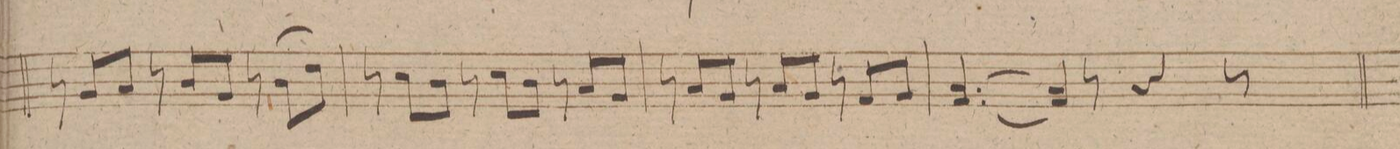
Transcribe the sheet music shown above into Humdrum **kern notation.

**kern	**dynam
*I"Violino 2do	*
*clefG2	*
*k[f#]	*
*M9/8	*
8r	.
8g/L	.
8a/J	.
8r	.
8b/L	.
8g/J	.
8r	.
(8b\L	.
8dd\J)	.
=27	=27
8r	.
8cc\L	.
8b\J	.
8r	.
8cc\L	.
8b\J	.
8r	.
8a/L	.
8g/J	.
=28	=28
8r	.
8a/L	.
8g/J	.
8r	.
8a/L	.
8g/J	.
8r	.
8f#/L	.
8g/J	.
=29	=29
[4.a [4.f#/	.
4a] 4f#/]	.
8r	.
4r	.
8r	.
=30	=30
*-	*-
